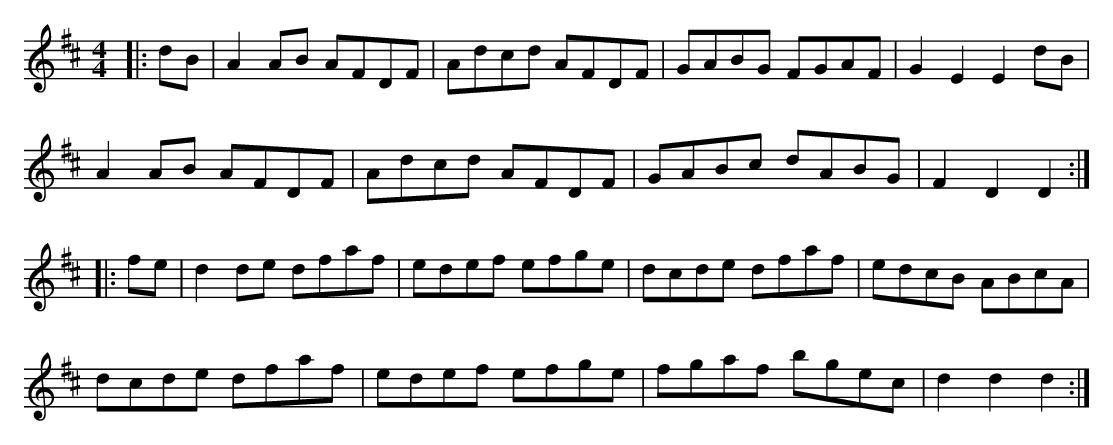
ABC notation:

X:1
M:4/4
K:D
|:dB|A2AB AFDF|Adcd AFDF|GABG FGAF|G2E2 E2dB|
A2AB AFDF|Adcd AFDF|GABc dABG|F2D2 D2:|
|:fe|d2de dfaf|edef efge|dcde dfaf|edcB ABcA|
dcde dfaf|edef efge|fgaf bgec|d2d2 d2:|
